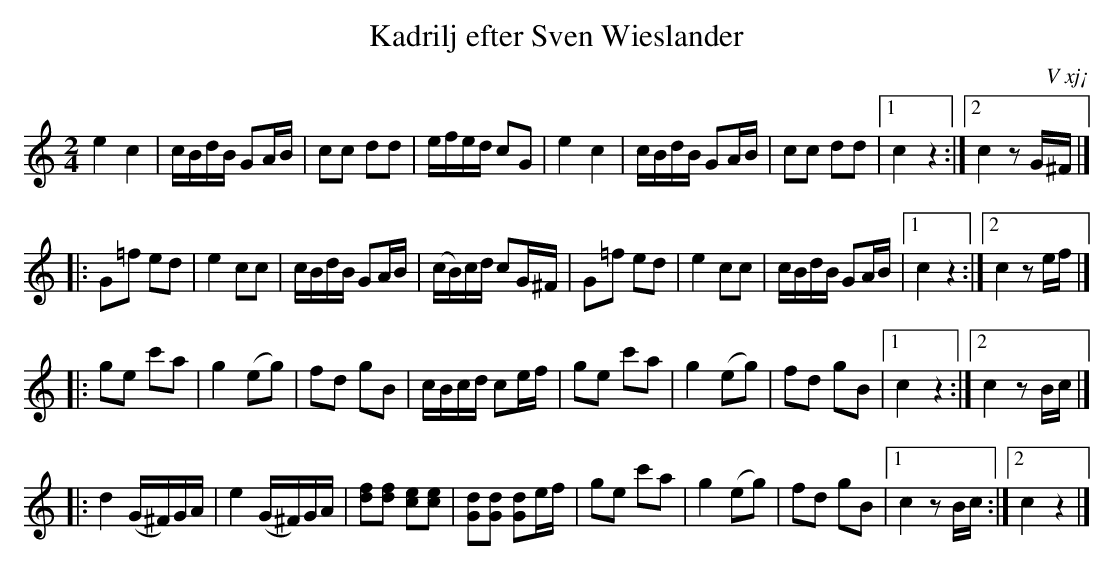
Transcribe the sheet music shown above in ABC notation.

X:1
T: Kadrilj efter Sven Wieslander
O: V xj¡
M: 2/4
L: 1/16
K: C
e4c4|cBdB G2AB|c2c2 d2d2|efed c2G2|e4c4|cBdB G2AB|c2c2 d2d2|[1 c4 z4:|[2 c4 z2G^F|]
|: G2=f2 e2d2|e4 c2c2|cBdB G2AB|(cB)cd c2G^F|G2=f2 e2d2|e4 c2c2|cBdB G2AB|[1 c4 z4:|[2 c4 z2 ef|]
|: g2e2 c'2a2|g4 (e2g2)|f2d2 g2B2|cBcd c2ef|g2e2 c'2a2|g4 (e2g2)|f2d2 g2B2|[1 c4 z4:|[2 c4 z2 Bc|]
|: d4 (G^F)GA|e4 (G^F)GA|[d f]2[d f]2 [e c]2[e c]2|[G d]2[G d]2 [G d]2ef|g2e2 c'2a2|g4 (e2g2)|f2d2 g2B2|[1 c4 z2Bc:|[2 c4 z4|]
